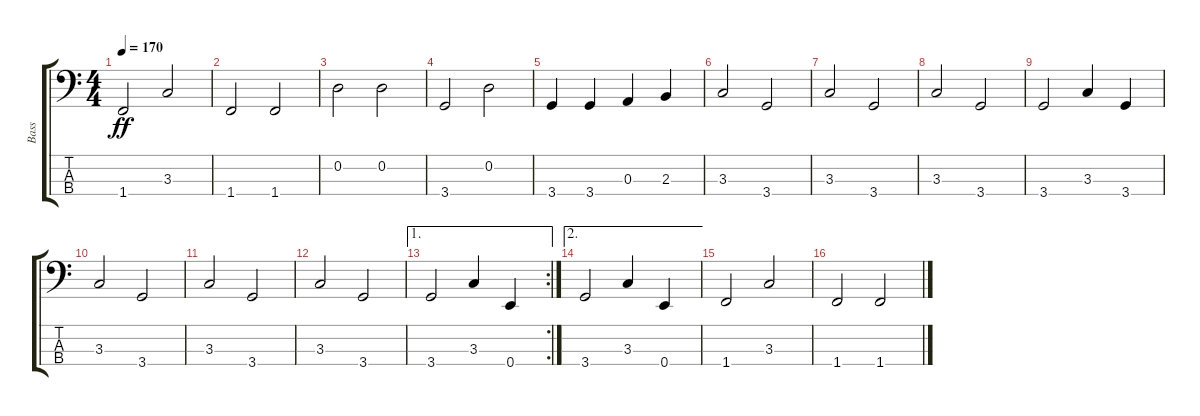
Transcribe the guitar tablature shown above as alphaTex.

\track ("Bass" "Bass") {instrument electricbassfinger}
\staff {score tabs}
\tuning (G2 D2 A1 E1) {hide}
\ts (4 4)
\tempo 170
\clef f4
\ks c
1.4.2{dy ff} 3.3.2 |
1.4.2 1.4.2 |
0.2.2 0.2.2 |
3.4.2 0.2.2 |
3.4.4 3.4.4 0.3.4 2.3.4 |
3.3.2 3.4.2 |
3.3.2 3.4.2 |
3.3.2 3.4.2 |
3.4.2 3.3.4 3.4.4 |
3.3.2 3.4.2 |
3.3.2 3.4.2 |
3.3.2 3.4.2 |
\ae 1
\rc 2
3.4.2 3.3.4 0.4.4 |
\ae 2
3.4.2 3.3.4 0.4.4 |
1.4.2 3.3.2 |
1.4.2 1.4.2
